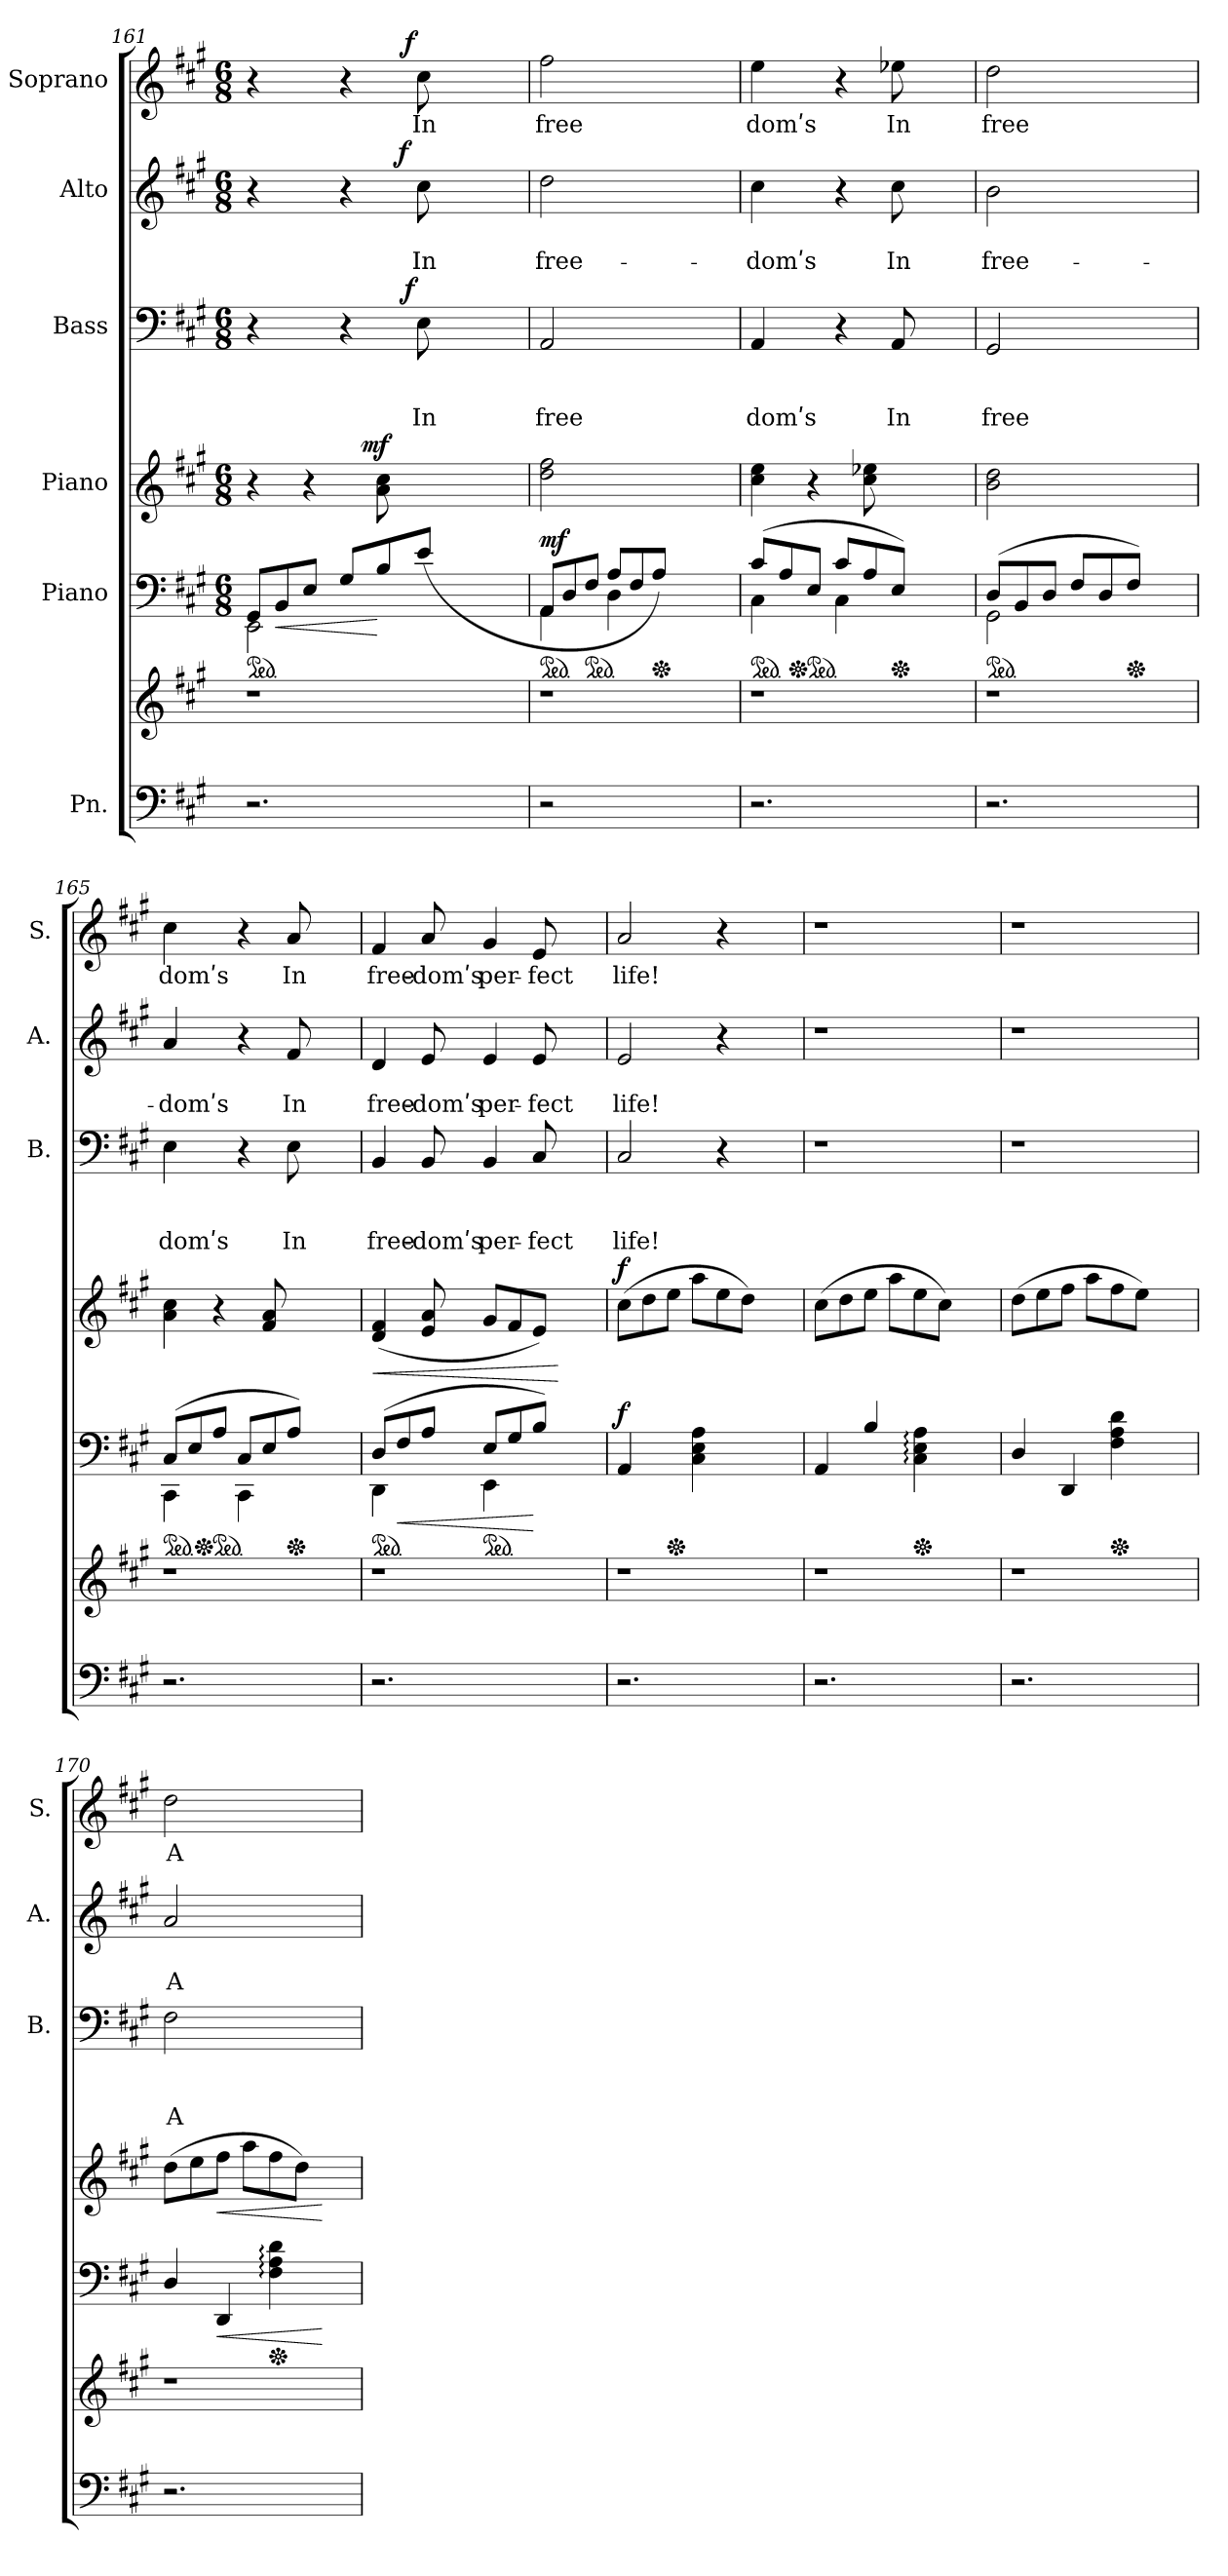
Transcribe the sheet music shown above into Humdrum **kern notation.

**kern	**kern	**kern	**dynam	**kern	**dynam	**kern	**text	**text	**text	**dynam	**kern	**text	**text	**dynam	**kern	**text	**dynam
*part6	*part6	*part5	*part5	*part4	*part4	*part3	*part3	*part3	*part3	*part3	*part2	*part2	*part2	*part2	*part1	*part1	*part1
*staff7	*staff6	*staff5	*staff5	*staff4	*staff4	*staff3	*staff3	*staff3	*staff3	*staff3	*staff2	*staff2	*staff2	*staff2	*staff1	*staff1	*staff1
*I"Pn.	*	*I"Piano	*	*I"Piano	*	*I"Bass	*	*	*	*	*I"Alto	*	*	*	*I"Soprano	*	*
*	*	*	*	*	*	*I'B.	*	*	*	*	*I'A.	*	*	*	*I'S.	*	*
*clefF4	*clefG2	*clefF4	*	*clefG2	*	*clefF4	*	*	*	*	*clefG2	*	*	*	*clefG2	*	*
*k[f#c#g#]	*k[f#c#g#]	*k[f#c#g#]	*	*k[f#c#g#]	*	*k[f#c#g#]	*	*	*	*	*k[f#c#g#]	*	*	*	*k[f#c#g#]	*	*
*A:	*A:	*A:	*	*A:	*	*A:	*	*	*	*	*A:	*	*	*	*A:	*	*
*	*	*M6/8	*	*M6/8	*	*M6/8	*	*	*	*	*M6/8	*	*	*	*M6/8	*	*
*	*	*ped	*	*	*	*	*	*	*	*	*	*	*	*	*	*	*
=161	=161	=161	=161	=161	=161	=161	=161	=161	=161	=161	=161	=161	=161	=161	=161	=161	=161
*	*	*^	*	*^	*	*^	*	*	*	*	*^	*	*	*	*^	*	*
2.r	1r	8GG#/L	(>2EE\	.	4r	3ryy	.	4r	2ryy	.	.	.	.	4r	3..ryy	.	.	.	4r	2ryy	.	.
!	!	!	!	!LO:HP:b	!	!	!	!	!	!	!	!	!	!	!	!	!	!	!	!	!	!
.	.	8BB/	.	<	.	.	.	.	.	.	.	.	.	.	.	.	.	.	.	.	.	.
.	.	8E/J	.	.	4r	.	.	8ryy	.	.	.	.	.	8ryy	.	.	.	.	8ryy	.	.	.
.	.	.	.	.	.	12.ryy	.	.	.	.	.	.	.	.	.	.	.	.	.	.	.	.
.	.	8G#/L	.	.	.	.	.	4r	.	.	.	.	.	4r	.	.	.	.	4r	.	.	.
!	!	!	!	!	!	!	!LO:DY:a	!	!	!	!	!	!	!	!	!	!	!	!	!	!	!
.	.	.	.	.	.	3ryy	mf	.	.	.	.	.	.	.	.	.	.	.	.	.	.	.
.	.	8B/	4ryy	[	8a\ 8cc#\	.	.	.	16.ryy	.	.	.	.	.	.	.	.	.	.	16.ryy	.	.
!	!	!	!	!	!	!	!	!	!	!	!	!	!	!	!	!	!	!LO:DY:a	!	!	!	!
.	.	.	.	.	.	.	.	.	.	.	.	.	.	.	3ryy	.	.	f	.	.	.	.
!	!	!	!	!	!	!	!	!	!	!	!	!	!LO:DY:a	!	!	!	!	!	!	!	!	!LO:DY:a
.	.	.	.	.	.	.	.	.	4ryy	.	.	.	f	.	.	.	.	.	.	4ryy	.	f
!	!	!	!	!	!	!	!	!	!	!	!	!LO:LY:b	!	!	!	!	!LO:LY:b	!	!	!	!LO:LY:b	!
.	.	(8e/J	.	.	4.ryy	.	.	8E\	.	.	.	In	.	8cc#\	.	.	In	.	8cc#\	.	In	.
4ryy	.	4ryy	4ryy	.	.	.	.	4ryy	.	.	.	.	.	4ryy	.	.	.	.	4ryy	.	.	.
.	.	.	.	.	.	6ryy	.	.	.	.	.	.	.	.	.	.	.	.	.	.	.	.
.	.	.	.	.	.	.	.	.	8ryy	.	.	.	.	.	.	.	.	.	.	8ryy	.	.
.	.	.	.	.	.	.	.	.	.	.	.	.	.	.	12ryy	.	.	.	.	.	.	.
.	.	.	.	.	.	24ryy	.	.	.	.	.	.	.	.	.	.	.	.	.	.	.	.
.	.	.	.	.	.	.	.	.	32ryy	.	.	.	.	.	.	.	.	.	.	32ryy	.	.
*	*	*	*	*	*v	*v	*	*	*	*	*	*	*	*v	*v	*	*	*	*v	*v	*	*
*	*	*	*	*	*	*	*v	*v	*	*	*	*	*	*	*	*	*	*	*
=162	=162	=162	=162	=162	=162	=162	=162	=162	=162	=162	=162	=162	=162	=162	=162	=162	=162	=162
*	*	*ped	*	*	*	*	*	*	*	*	*	*	*	*	*	*	*	*
*	*	*Xtuplet	*	*	*	*	*	*	*	*	*	*	*	*	*	*	*	*
*	*	*	*	*	*^	*	*^	*	*	*	*	*^	*	*	*	*^	*	*
!	!	!	!	!LO:DY:a	!	!	!	!	!	!	!	!LO:LY:b	!	!	!	!	!LO:LY:b	!	!	!	!LO:LY:b	!
*	*	*	*	*	*v	*v	*	*	*	*	*	*	*	*v	*v	*	*	*	*v	*v	*	*
*	*	*	*	*	*	*	*v	*v	*	*	*	*	*	*	*	*	*	*	*
2r	1r	12AA/L	4AA\	mf	2dd\ 2ff#\	.	2AA/	.	.	free	.	2dd\	.	free-	.	2ff#\	free	.
.	.	12D/	.	.	.	.	.	.	.	.	.	.	.	.	.	.	.	.
*	*	*ped	*	*	*	*	*	*	*	*	*	*	*	*	*	*	*	*
.	.	12F#/J	.	.	.	.	.	.	.	.	.	.	.	.	.	.	.	.
.	.	12A/L	4D\	.	.	.	.	.	.	.	.	.	.	.	.	.	.	.
.	.	12F#/	.	.	.	.	.	.	.	.	.	.	.	.	.	.	.	.
*	*	*Xped	*	*	*	*	*	*	*	*	*	*	*	*	*	*	*	*
.	.	12A/J)	.	.	.	.	.	.	.	.	.	.	.	.	.	.	.	.
2ryy	.	2ryy	2ryy	.	2ryy	.	2ryy	.	.	.	.	2ryy	.	.	.	2ryy	.	.
=163	=163	=163	=163	=163	=163	=163	=163	=163	=163	=163	=163	=163	=163	=163	=163	=163	=163	=163
*	*	*ped	*	*	*	*	*	*	*	*	*	*	*	*	*	*	*	*
!	!	!	!	!	!	!	!	!	!	!LO:LY:b	!	!	!	!LO:LY:b	!	!	!LO:LY:b	!
2.r	1r	(>8c#/L	4C#\	.	4cc#\ 4ee\	.	4AA/	.	.	domʹs	.	4cc#\	.	-domʹs	.	4ee\	domʹs	.
.	.	8A/	.	.	.	.	.	.	.	.	.	.	.	.	.	.	.	.
*	*	*Xped	*	*	*	*	*	*	*	*	*	*	*	*	*	*	*	*
*	*	*ped	*	*	*	*	*	*	*	*	*	*	*	*	*	*	*	*
.	.	8E/J	8ryy	.	4r	.	8ryy	.	.	.	.	8ryy	.	.	.	8ryy	.	.
.	.	8c#/L	4C#\	.	.	.	4r	.	.	.	.	4r	.	.	.	4r	.	.
.	.	8A/	.	.	8cc#\ 8ee-X\	.	.	.	.	.	.	.	.	.	.	.	.	.
*	*	*Xped	*	*	*	*	*	*	*	*	*	*	*	*	*	*	*	*
!	!	!	!	!	!	!	!	!	!	!LO:LY:b	!	!	!	!LO:LY:b	!	!	!LO:LY:b	!
.	.	8E/J)	4ryy	.	4.ryy	.	8AA/	.	.	In	.	8cc#\	.	In	.	8ee-X\	In	.
4ryy	.	4ryy	.	.	.	.	4ryy	.	.	.	.	4ryy	.	.	.	4ryy	.	.
.	.	.	8ryy	.	.	.	.	.	.	.	.	.	.	.	.	.	.	.
=164	=164	=164	=164	=164	=164	=164	=164	=164	=164	=164	=164	=164	=164	=164	=164	=164	=164	=164
*	*	*ped	*	*	*	*	*	*	*	*	*	*	*	*	*	*	*	*
!	!	!	!	!	!	!	!	!	!	!LO:LY:b	!	!	!	!LO:LY:b	!	!	!LO:LY:b	!
2.r	1r	(>8D/L	2GG#\	.	2b\ 2dd\	.	2GG#/	.	.	free	.	2b\	.	free-	.	2dd\	free	.
.	.	8BB/	.	.	.	.	.	.	.	.	.	.	.	.	.	.	.	.
.	.	8D/J	.	.	.	.	.	.	.	.	.	.	.	.	.	.	.	.
.	.	8F#/L	.	.	.	.	.	.	.	.	.	.	.	.	.	.	.	.
.	.	8D/	4ryy	.	2ryy	.	2ryy	.	.	.	.	2ryy	.	.	.	2ryy	.	.
*	*	*Xped	*	*	*	*	*	*	*	*	*	*	*	*	*	*	*	*
.	.	8F#/J)	.	.	.	.	.	.	.	.	.	.	.	.	.	.	.	.
4ryy	.	4ryy	4ryy	.	.	.	.	.	.	.	.	.	.	.	.	.	.	.
!!LO:LB:g=z
=165	=165	=165	=165	=165	=165	=165	=165	=165	=165	=165	=165	=165	=165	=165	=165	=165	=165	=165
*	*	*ped	*	*	*	*	*	*	*	*	*	*	*	*	*	*	*	*
!	!	!	!	!	!	!	!	!	!	!LO:LY:b	!	!	!	!LO:LY:b	!	!	!LO:LY:b	!
2.r	1r	(>8C#/L	4CC#\	.	4a\ 4cc#\	.	4E\	.	.	domʹs	.	4a/	.	-domʹs	.	4cc#\	domʹs	.
.	.	8E/	.	.	.	.	.	.	.	.	.	.	.	.	.	.	.	.
*	*	*Xped	*	*	*	*	*	*	*	*	*	*	*	*	*	*	*	*
*	*	*ped	*	*	*	*	*	*	*	*	*	*	*	*	*	*	*	*
.	.	8A/J	8ryy	.	4r	.	8ryy	.	.	.	.	8ryy	.	.	.	8ryy	.	.
.	.	8C#/L	4CC#\	.	.	.	4r	.	.	.	.	4r	.	.	.	4r	.	.
.	.	8E/	.	.	8f#/ 8a/	.	.	.	.	.	.	.	.	.	.	.	.	.
*	*	*Xped	*	*	*	*	*	*	*	*	*	*	*	*	*	*	*	*
!	!	!	!	!	!	!	!	!	!	!LO:LY:b	!	!	!	!LO:LY:b	!	!	!LO:LY:b	!
.	.	8A/J)	4ryy	.	4.ryy	.	8E\	.	.	In	.	8f#/	.	In	.	8a/	In	.
4ryy	.	4ryy	.	.	.	.	4ryy	.	.	.	.	4ryy	.	.	.	4ryy	.	.
.	.	.	8ryy	.	.	.	.	.	.	.	.	.	.	.	.	.	.	.
=166	=166	=166	=166	=166	=166	=166	=166	=166	=166	=166	=166	=166	=166	=166	=166	=166	=166	=166
*	*	*ped	*	*	*	*	*	*	*	*	*	*	*	*	*	*	*	*
!	!	!	!	!	!	!LO:HP:b	!	!	!	!LO:LY:b	!	!	!	!LO:LY:b	!	!	!LO:LY:b	!
2.r	1r	(>8D/L	4DD\	.	(<4d/ 4f#/	<	4BB/	.	.	free-	.	4d/	.	free-	.	4f#/	free-	.
!	!	!	!	!LO:HP:b	!	!	!	!	!	!	!	!	!	!	!	!	!	!
.	.	8F#/	.	<	.	.	.	.	.	.	.	.	.	.	.	.	.	.
!	!	!	!	!	!	!	!	!	!	!LO:LY:b	!	!	!	!LO:LY:b	!	!	!LO:LY:b	!
.	.	8A/J	8ryy	.	8e/ 8a/	.	8BB/	.	.	-domʹs	.	8e/	.	-domʹs	.	8a/	-domʹs	.
*	*	*ped	*	*	*	*	*	*	*	*	*	*	*	*	*	*	*	*
!	!	!	!	!	!	!	!	!	!	!LO:LY:b	!	!	!	!LO:LY:b	!	!	!LO:LY:b	!
.	.	8E/L	4EE\	.	8g#/L	.	4BB/	.	.	per-	.	4e/	.	per-	.	4g#/	per-	.
.	.	8G#/	.	.	8f#/	.	.	.	.	.	.	.	.	.	.	.	.	.
!	!	!	!	!	!	!	!	!	!	!LO:LY:b	!	!	!	!LO:LY:b	!	!	!LO:LY:b	!
.	.	8B/J)	4ryy	[	8e/J)	.	8C#/	.	.	-fect	.	8e/	.	-fect	.	8e/	-fect	.
4ryy	.	4ryy	.	.	4ryy	[	4ryy	.	.	.	.	4ryy	.	.	.	4ryy	.	.
.	.	.	8ryy	.	.	.	.	.	.	.	.	.	.	.	.	.	.	.
=167	=167	=167	=167	=167	=167	=167	=167	=167	=167	=167	=167	=167	=167	=167	=167	=167	=167	=167
!	!	!	!	!LO:DY:a	!	!LO:DY:a	!	!	!	!LO:LY:b	!	!	!	!LO:LY:b	!	!	!LO:LY:b	!
*	*	*v	*v	*	*	*	*	*	*	*	*	*	*	*	*	*	*	*
2.r	1r	4AA/	f	(>8cc#\L	f	2C#/	.	.	life!	.	2e/	.	life!	.	2a/	life!	.
.	.	.	.	8dd\	.	.	.	.	.	.	.	.	.	.	.	.	.
*	*	*Xped	*	*	*	*	*	*	*	*	*	*	*	*	*	*	*
.	.	8ryy	.	8ee\J	.	.	.	.	.	.	.	.	.	.	.	.	.
.	.	4C#\ 4E\ 4A\	.	8aa\L	.	.	.	.	.	.	.	.	.	.	.	.	.
.	.	.	.	8ee\	.	4r	.	.	.	.	4r	.	.	.	4r	.	.
.	.	4.ryy	.	8dd\J)	.	.	.	.	.	.	.	.	.	.	.	.	.
4ryy	.	.	.	4ryy	.	4ryy	.	.	.	.	4ryy	.	.	.	4ryy	.	.
=168	=168	=168	=168	=168	=168	=168	=168	=168	=168	=168	=168	=168	=168	=168	=168	=168	=168
!	!	!	!	!	!	!LO:N:vis=1	!	!	!	!	!LO:N:vis=1	!	!	!	!LO:N:vis=1	!	!
2.r	1r	4AA/	.	(>8cc#\L	.	2.r	.	.	.	.	2.r	.	.	.	2.r	.	.
.	.	.	.	8dd\	.	.	.	.	.	.	.	.	.	.	.	.	.
!	!	!LO:N:head=solid	!	!	!	!	!	!	!	!	!	!	!	!	!	!	!
.	.	4B/	.	8ee\J	.	.	.	.	.	.	.	.	.	.	.	.	.
.	.	.	.	8aa\L	.	.	.	.	.	.	.	.	.	.	.	.	.
*	*	*Xped	*	*	*	*	*	*	*	*	*	*	*	*	*	*	*
.	.	4C#\: 4E\: 4A\:	.	8ee\	.	.	.	.	.	.	.	.	.	.	.	.	.
.	.	.	.	8cc#\J)	.	.	.	.	.	.	.	.	.	.	.	.	.
4ryy	.	4ryy	.	4ryy	.	4ryy	.	.	.	.	4ryy	.	.	.	4ryy	.	.
=169	=169	=169	=169	=169	=169	=169	=169	=169	=169	=169	=169	=169	=169	=169	=169	=169	=169
!	!	!	!	!	!	!LO:N:vis=1	!	!	!	!	!LO:N:vis=1	!	!	!	!LO:N:vis=1	!	!
2.r	1r	4D/	.	(>8dd\L	.	2.r	.	.	.	.	2.r	.	.	.	2.r	.	.
.	.	.	.	8ee\	.	.	.	.	.	.	.	.	.	.	.	.	.
.	.	4DD/	.	8ff#\J	.	.	.	.	.	.	.	.	.	.	.	.	.
.	.	.	.	8aa\L	.	.	.	.	.	.	.	.	.	.	.	.	.
*	*	*Xped	*	*	*	*	*	*	*	*	*	*	*	*	*	*	*
.	.	4F#\ 4A\ 4d\	.	8ff#\	.	.	.	.	.	.	.	.	.	.	.	.	.
.	.	.	.	8ee\J)	.	.	.	.	.	.	.	.	.	.	.	.	.
4ryy	.	4ryy	.	4ryy	.	4ryy	.	.	.	.	4ryy	.	.	.	4ryy	.	.
!!LO:PB:g=z
=170	=170	=170	=170	=170	=170	=170	=170	=170	=170	=170	=170	=170	=170	=170	=170	=170	=170
!	!	!	!	!	!	!	!	!	!LO:LY:b:rj	!	!	!	!LO:LY:b:rj	!	!	!LO:LY:b:rj	!
2.r	1r	4D/	.	(>8dd\L	.	2F#\	.	.	A	.	2a/	.	A-	.	2dd\	A-	.
.	.	.	.	8ee\	.	.	.	.	.	.	.	.	.	.	.	.	.
!	!	!	!LO:HP:b	!	!LO:HP:b	!	!	!	!	!	!	!	!	!	!	!	!
.	.	4DD/	<	8ff#\J	<	.	.	.	.	.	.	.	.	.	.	.	.
.	.	.	.	8aa\L	.	.	.	.	.	.	.	.	.	.	.	.	.
*	*	*Xped	*	*	*	*	*	*	*	*	*	*	*	*	*	*	*
.	.	4F#\: 4A\: 4d\:	.	8ff#\	.	2ryy	.	.	.	.	2ryy	.	.	.	2ryy	.	.
.	.	.	.	8dd\J)	.	.	.	.	.	.	.	.	.	.	.	.	.
4ryy	.	4ryy	[	4ryy	[	.	.	.	.	.	.	.	.	.	.	.	.
=	=	=	=	=	=	=	=	=	=	=	=	=	=	=	=	=	=
*-	*-	*-	*-	*-	*-	*-	*-	*-	*-	*-	*-	*-	*-	*-	*-	*-	*-
